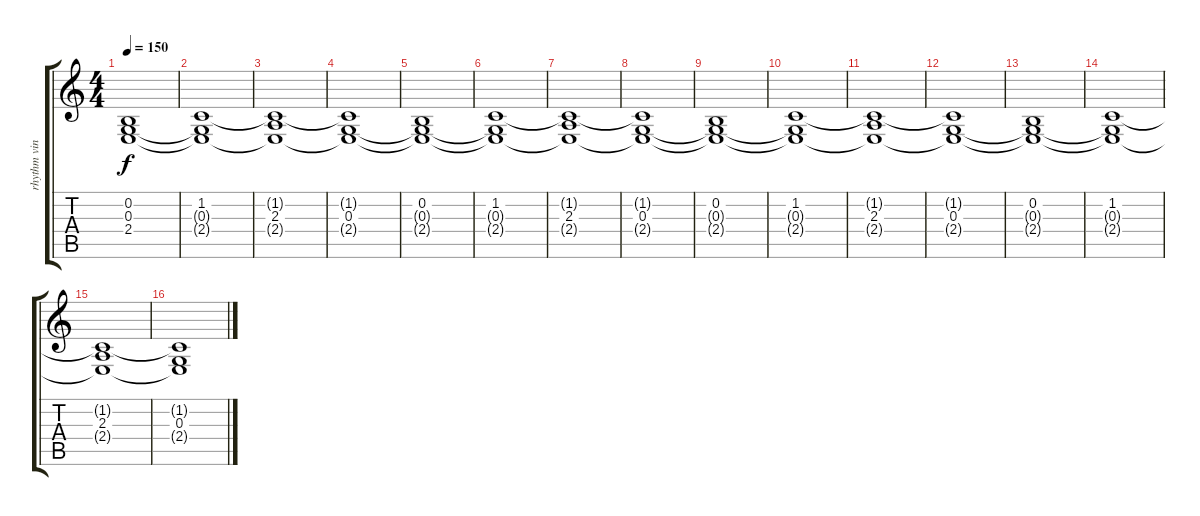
\track ("rhythm vin" "rhythm vin") {instrument viola}
\staff {score tabs}
\tuning (E4 B3 G3 D3 A2 E2) {hide}
\ts (4 4)
\tempo 150
\clef g2
\ks c
(0.2 0.3{t} 2.4{t}).1{dy f} |
(1.2 0.3{t} 2.4{t}).1 |
(1.2{t} 2.3 2.4{t}).1 |
(1.2{t} 0.3 2.4{t}).1 |
(0.2 0.3{t} 2.4{t}).1 |
(1.2 0.3{t} 2.4{t}).1 |
(1.2{t} 2.3 2.4{t}).1 |
(1.2{t} 0.3 2.4{t}).1 |
(0.2 0.3{t} 2.4{t}).1 |
(1.2 0.3{t} 2.4{t}).1 |
(1.2{t} 2.3 2.4{t}).1 |
(1.2{t} 0.3 2.4{t}).1 |
(0.2 0.3{t} 2.4{t}).1 |
(1.2 0.3{t} 2.4{t}).1 |
(1.2{t} 2.3 2.4{t}).1 |
(1.2{t} 0.3 2.4{t}).1
